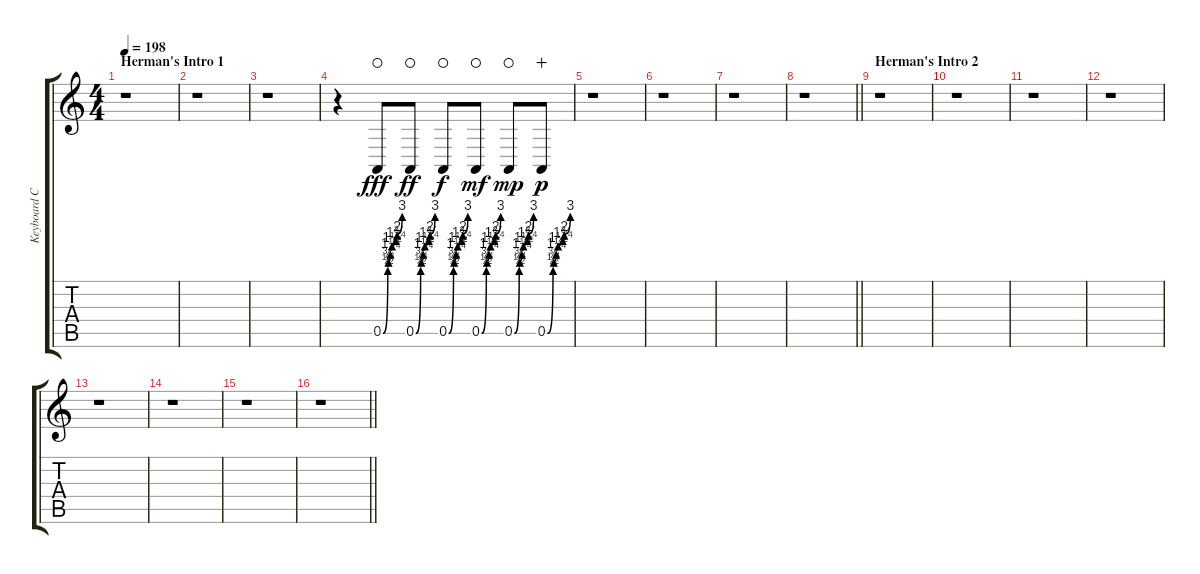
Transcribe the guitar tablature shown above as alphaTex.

\track ("Keyboard Crunch" "Keyboard C") {instrument lead2sawtooth}
\staff {score tabs}
\tuning (E5 B3 G3 D3 A2 D2) {hide}
\ts (4 4)
\section ("" "Herman's Intro 1")
\tempo 198
\clef g2
\ks c
r.1{dy fff instrument lead2sawtooth} |
r.1 |
r.1 |
r.4 0.5{be (custom 0 0 15 2 17 3 23 5 28 6 40 7 44 8 60 12)}.8{waho} 0.5{be (custom 0 0 15 2 17 3 23 5 28 6 40 7 44 8 60 12)}.8{dy ff waho} 0.5{be (custom 0 0 15 2 17 3 23 5 28 6 40 7 44 8 60 12)}.8{dy f waho} 0.5{be (custom 0 0 15 2 17 3 23 5 28 6 40 7 44 8 60 12)}.8{dy mf waho} 0.5{be (custom 0 0 15 2 17 3 23 5 28 6 40 7 44 8 60 12)}.8{dy mp waho} 0.5{be (custom 0 0 15 2 17 3 23 5 28 6 40 7 44 8 60 12)}.8{dy p wahc} |
r.1 |
r.1 |
r.1 |
\barLineRight lightlight
r.1 |
\section ("" "Herman's Intro 2")
r.1 |
r.1 |
r.1 |
r.1 |
r.1 |
r.1 |
r.1 |
\barLineRight lightlight
r.1
